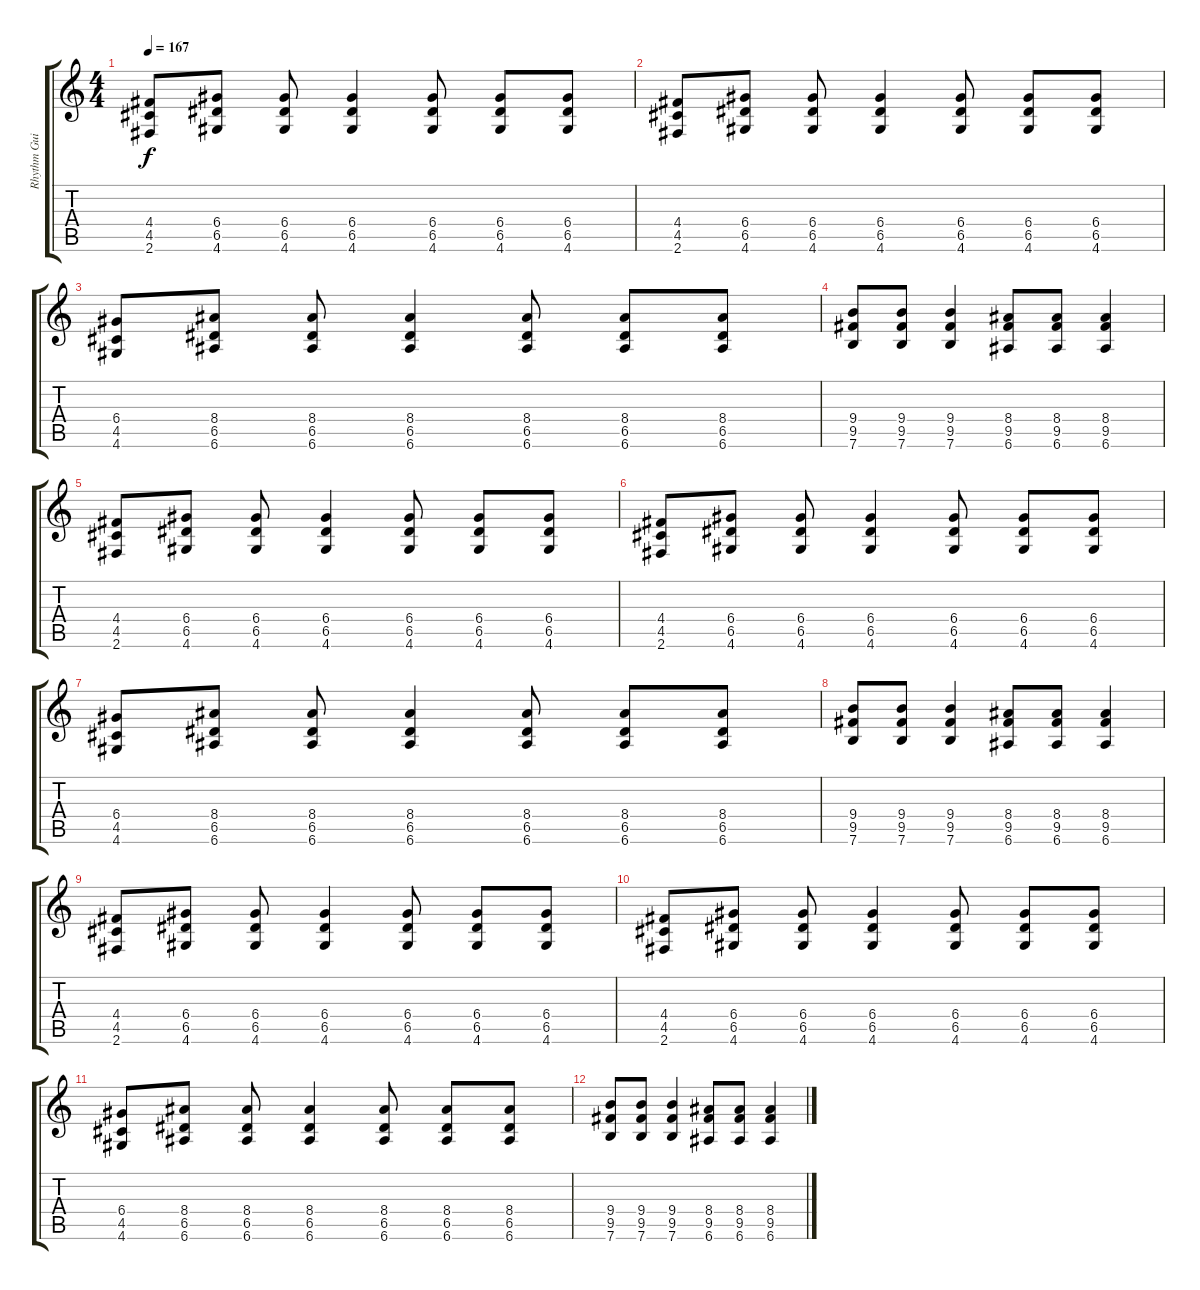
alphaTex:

\track ("Rhythm Guitar" "Rhythm Gui") {instrument distortionguitar}
\staff {score tabs}
\tuning (E4 B3 G3 D3 A2 E2) {hide}
\ts (4 4)
\tempo 167
\clef g2
\ks c
(4.4 4.5 2.6).8{dy f} (6.4 6.5 4.6).8 (6.4 6.5 4.6).8 (6.4 6.5 4.6).4 (6.4 6.5 4.6).8 (6.4 6.5 4.6).8 (6.4 6.5 4.6).8 |
(4.4 4.5 2.6).8 (6.4 6.5 4.6).8 (6.4 6.5 4.6).8 (6.4 6.5 4.6).4 (6.4 6.5 4.6).8 (6.4 6.5 4.6).8 (6.4 6.5 4.6).8 |
(6.4 4.5 4.6).8 (8.4 6.5 6.6).8 (8.4 6.5 6.6).8 (8.4 6.5 6.6).4 (8.4 6.5 6.6).8 (8.4 6.5 6.6).8 (8.4 6.5 6.6).8 |
(9.4 9.5 7.6).8 (9.4 9.5 7.6).8 (9.4 9.5 7.6).4 (8.4 9.5 6.6).8 (8.4 9.5 6.6).8 (8.4 9.5 6.6).4 |
(4.4 4.5 2.6).8 (6.4 6.5 4.6).8 (6.4 6.5 4.6).8 (6.4 6.5 4.6).4 (6.4 6.5 4.6).8 (6.4 6.5 4.6).8 (6.4 6.5 4.6).8 |
(4.4 4.5 2.6).8 (6.4 6.5 4.6).8 (6.4 6.5 4.6).8 (6.4 6.5 4.6).4 (6.4 6.5 4.6).8 (6.4 6.5 4.6).8 (6.4 6.5 4.6).8 |
(6.4 4.5 4.6).8 (8.4 6.5 6.6).8 (8.4 6.5 6.6).8 (8.4 6.5 6.6).4 (8.4 6.5 6.6).8 (8.4 6.5 6.6).8 (8.4 6.5 6.6).8 |
(9.4 9.5 7.6).8 (9.4 9.5 7.6).8 (9.4 9.5 7.6).4 (8.4 9.5 6.6).8 (8.4 9.5 6.6).8 (8.4 9.5 6.6).4 |
(4.4 4.5 2.6).8 (6.4 6.5 4.6).8 (6.4 6.5 4.6).8 (6.4 6.5 4.6).4 (6.4 6.5 4.6).8 (6.4 6.5 4.6).8 (6.4 6.5 4.6).8 |
(4.4 4.5 2.6).8 (6.4 6.5 4.6).8 (6.4 6.5 4.6).8 (6.4 6.5 4.6).4 (6.4 6.5 4.6).8 (6.4 6.5 4.6).8 (6.4 6.5 4.6).8 |
(6.4 4.5 4.6).8 (8.4 6.5 6.6).8 (8.4 6.5 6.6).8 (8.4 6.5 6.6).4 (8.4 6.5 6.6).8 (8.4 6.5 6.6).8 (8.4 6.5 6.6).8 |
(9.4 9.5 7.6).8 (9.4 9.5 7.6).8 (9.4 9.5 7.6).4 (8.4 9.5 6.6).8 (8.4 9.5 6.6).8 (8.4 9.5 6.6).4
